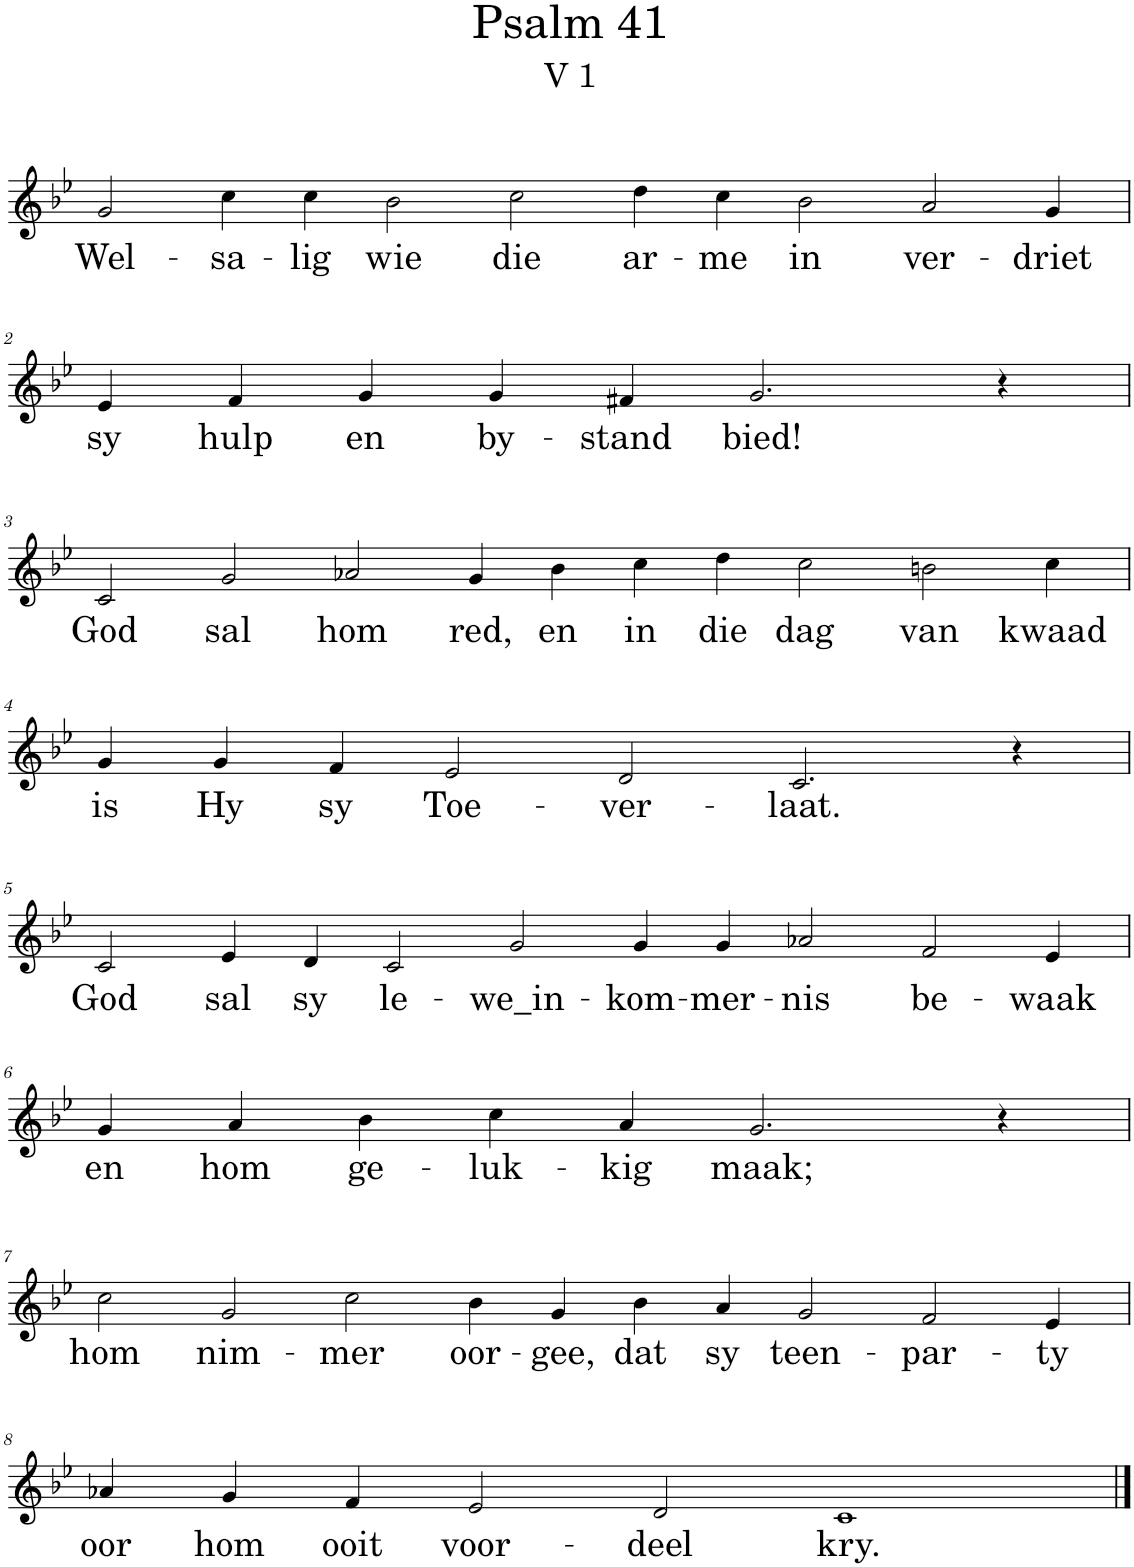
**kern	**text
*part1	*part1
*staff1	*staff1
*I"Pipe Organ	*
*I'Org.	*
*clefG2	*
*k[b-e-]	*
*M15/4	*
=1	=1
!	!LO:LY:b
2g/	Wel-
!	!LO:LY:b
4cc\	-sa-
!	!LO:LY:b
4cc\	-lig
!	!LO:LY:b
2b-\	wie
!	!LO:LY:b
2cc\	die
!	!LO:LY:b
4dd\	ar-
!	!LO:LY:b
4cc\	-me
!	!LO:LY:b
2b-\	in
!	!LO:LY:b
2a/	ver-
!	!LO:LY:b
4g/	-driet
!!LO:LB:g=z
=2	=2
*M9/4	*
!	!LO:LY:b
4e-/	sy
!	!LO:LY:b
4f/	hulp
!	!LO:LY:b
4g/	en
!	!LO:LY:b
4g/	by-
!	!LO:LY:b
4f#X/	-stand
!	!LO:LY:b
2.g/	bied!
4r	.
!!LO:LB:g=z
=3	=3
*M15/4	*
!	!LO:LY:b
2c/	God
!	!LO:LY:b
2g/	sal
!	!LO:LY:b
2a-X/	hom
!	!LO:LY:b
4g/	red,
!	!LO:LY:b
4b-\	en
!	!LO:LY:b
4cc\	in
!	!LO:LY:b
4dd\	die
!	!LO:LY:b
2cc\	dag
!	!LO:LY:b
2bn\	van
!	!LO:LY:b
4cc\	kwaad
!!LO:LB:g=z
=4	=4
*M11/4	*
!	!LO:LY:b
4g/	is
!	!LO:LY:b
4g/	Hy
!	!LO:LY:b
4f/	sy
!	!LO:LY:b
2e-/	Toe-
!	!LO:LY:b
2d/	-ver-
!	!LO:LY:b
2.c/	-laat.
4r	.
!!LO:LB:g=z
=5	=5
*M15/4	*
!	!LO:LY:b
2c/	God
!	!LO:LY:b
4e-/	sal
!	!LO:LY:b
4d/	sy
!	!LO:LY:b
2c/	le-
!	!LO:LY:b
2g/	-we_in-
!	!LO:LY:b
4g/	-kom-
!	!LO:LY:b
4g/	-mer-
!	!LO:LY:b
2a-X/	-nis
!	!LO:LY:b
2f/	be-
!	!LO:LY:b
4e-/	-waak
!!LO:LB:g=z
=6	=6
*M9/4	*
!	!LO:LY:b
4g/	en
!	!LO:LY:b
4a/	hom
!	!LO:LY:b
4b-\	ge-
!	!LO:LY:b
4cc\	-luk-
!	!LO:LY:b
4a/	-kig
!	!LO:LY:b
2.g/	maak;
4r	.
!!LO:LB:g=z
=7	=7
*M15/4	*
!	!LO:LY:b
2cc\	hom
!	!LO:LY:b
2g/	nim-
!	!LO:LY:b
2cc\	-mer
!	!LO:LY:b
4b-\	oor-
!	!LO:LY:b
4g/	-gee,
!	!LO:LY:b
4b-\	dat
!	!LO:LY:b
4a/	sy
!	!LO:LY:b
2g/	teen-
!	!LO:LY:b
2f/	-par-
!	!LO:LY:b
4e-/	-ty
!!LO:LB:g=z
=8	=8
*M11/4	*
!	!LO:LY:b
4a-X/	oor
!	!LO:LY:b
4g/	hom
!	!LO:LY:b
4f/	ooit
!	!LO:LY:b
2e-/	voor-
!	!LO:LY:b
2d/	-deel
!	!LO:LY:b
1c	kry.
==	==
*-	*-
